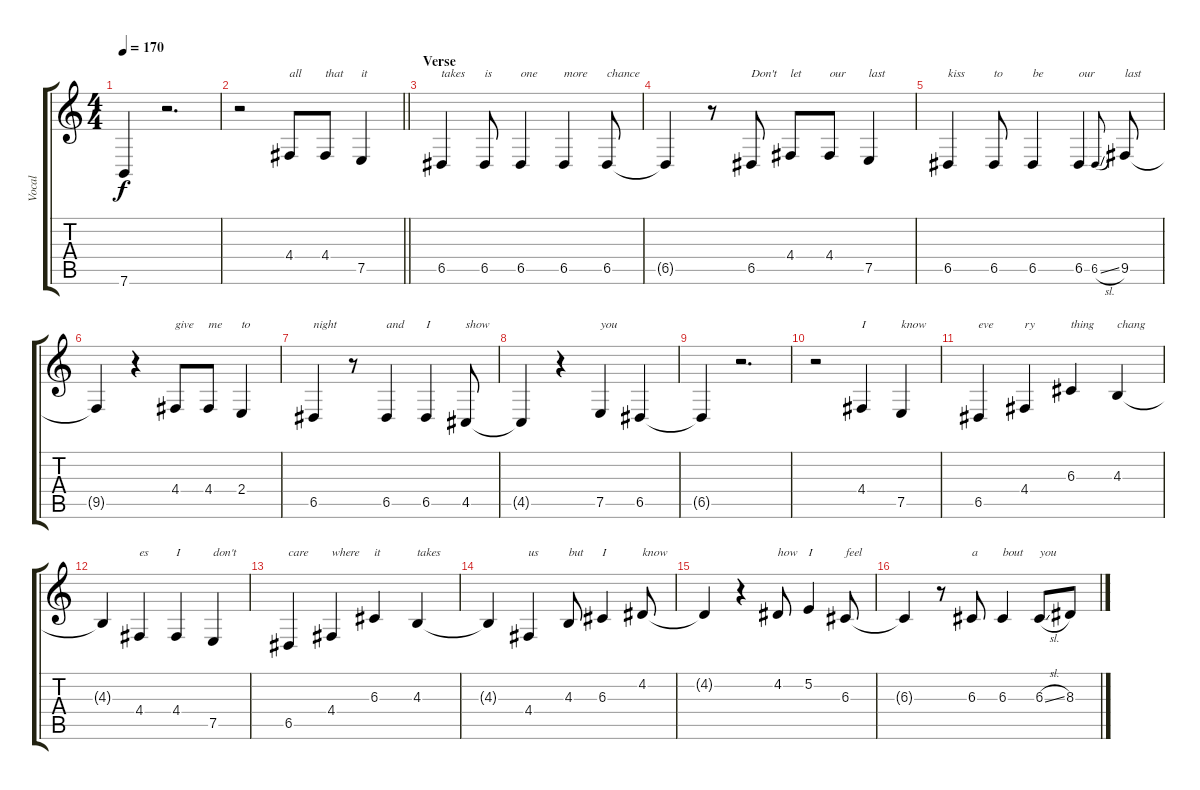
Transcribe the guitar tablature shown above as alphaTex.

\track ("Vocal" "Vocal") {instrument sitar}
\staff {score tabs}
\tuning (E4 B3 G3 D3 A2 E2) {hide}
\ts (4 4)
\tempo 170
\clef g2
\ks c
7.6{t}.4{dy f} r.2{d} |
\barLineRight lightlight
r.2 4.4.8{txt "all"} 4.4.8{txt "that"} 7.5.4{txt "it"} |
\section ("" "Verse")
6.5.4{txt "takes"} 6.5.8{txt "is"} 6.5.4{txt "one"} 6.5.4{txt "more"} 6.5.8{txt "chance"} |
6.5{t}.4 r.8 6.5.8{txt "Don't"} 4.4.8{txt "let"} 4.4.8{txt "our"} 7.5.4{txt "last"} |
6.5.4{txt "kiss"} 6.5.8{txt "to"} 6.5.4{txt "be"} 6.5.4{txt "our"} 6.5{sl}.8{gr onbeat} 9.5.8{txt "last"} |
9.5{t}.4 r.4 4.4.8{txt "give"} 4.4.8{txt "me"} 2.4.4{txt "to"} |
6.5.4{txt "night"} r.8 6.5.4{txt "and"} 6.5.4{txt "I"} 4.5.8{txt "show"} |
4.5{t}.4 r.4 7.5.4{txt "you"} 6.5.4 |
6.5{t}.4 r.2{d} |
r.2 4.4.4{txt "I"} 7.5.4{txt "know"} |
6.5.4{txt "eve"} 4.4.4{txt "ry"} 6.3.4{txt "thing"} 4.3.4{txt "chang"} |
4.3{t}.4 4.4.4{txt "es"} 4.4.4{txt "I"} 7.5.4{txt "don't"} |
6.5.4{txt "care"} 4.4.4{txt "where"} 6.3.4{txt "it"} 4.3.4{txt "takes"} |
4.3{t}.4 4.4.4{txt "us"} 4.3.8{txt "but"} 6.3.4{txt "I"} 4.2.8{txt "know"} |
4.2{t}.4 r.4 4.2.8{txt "how"} 5.2.4{txt "I"} 6.3.8{txt "feel"} |
6.3{t}.4 r.8 6.3.8{txt "a"} 6.3.4{txt "bout"} 6.3{sl}.8{txt "you"} 8.3.8
